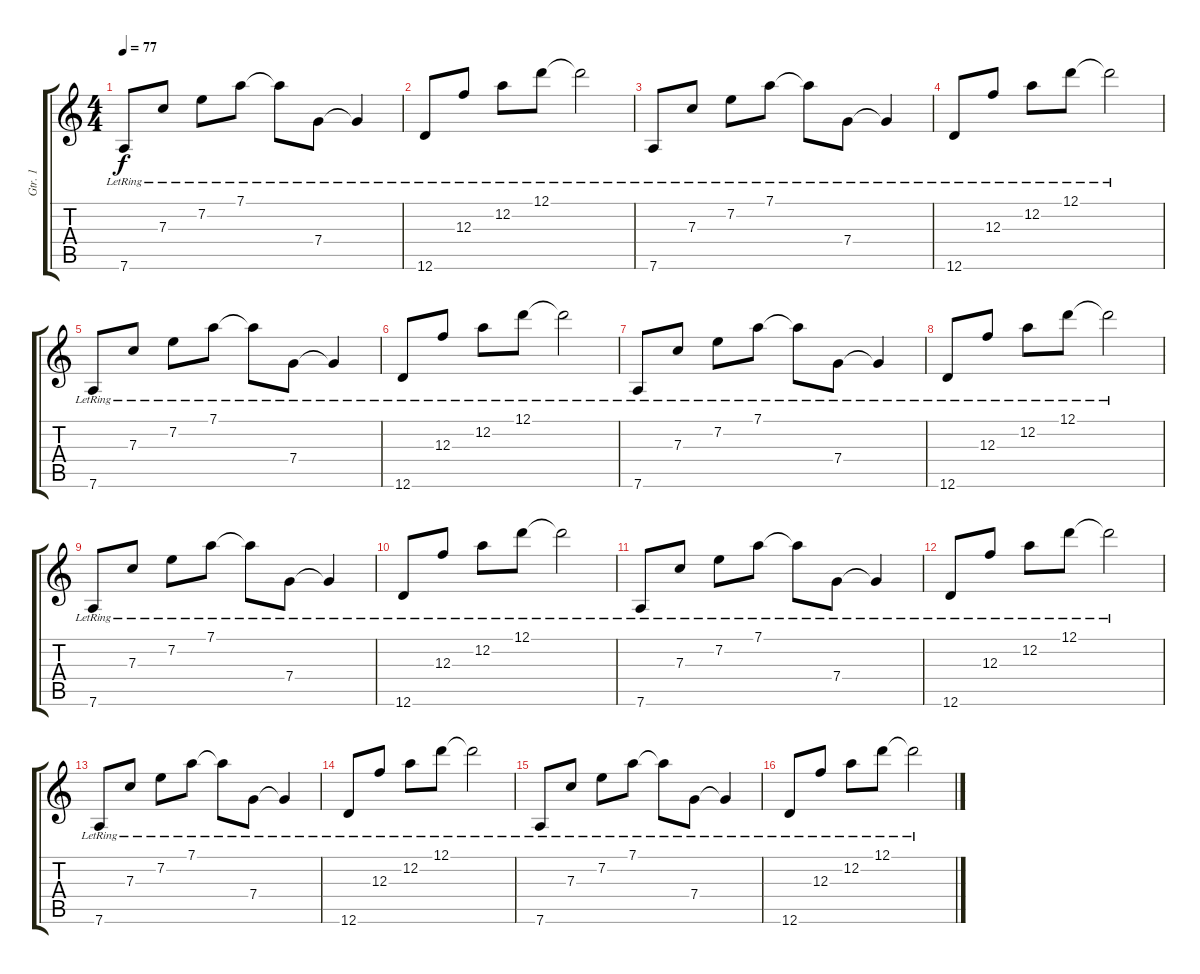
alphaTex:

\track ("Gtr. 1" "Gtr. 1") {instrument electricguitarclean}
\staff {score tabs}
\tuning (D4 A3 F3 C3 G2 D2) {hide}
\ts (4 4)
\tempo 77
\clef g2
\ks c
7.6{lr}.8{dy f} 7.3{lr}.8 7.2{lr}.8 7.1{lr}.8 7.1{lr t}.8 7.4{lr}.8 7.4{lr t}.4 |
12.6{lr}.8 12.3{lr}.8 12.2{lr}.8 12.1{lr}.8 12.1{lr t}.2 |
7.6{lr}.8 7.3{lr}.8 7.2{lr}.8 7.1{lr}.8 7.1{lr t}.8 7.4{lr}.8 7.4{lr t}.4 |
12.6{lr}.8 12.3{lr}.8 12.2{lr}.8 12.1{lr}.8 12.1{lr t}.2 |
7.6{lr}.8 7.3{lr}.8 7.2{lr}.8 7.1{lr}.8 7.1{lr t}.8 7.4{lr}.8 7.4{lr t}.4 |
12.6{lr}.8 12.3{lr}.8 12.2{lr}.8 12.1{lr}.8 12.1{lr t}.2 |
7.6{lr}.8 7.3{lr}.8 7.2{lr}.8 7.1{lr}.8 7.1{lr t}.8 7.4{lr}.8 7.4{lr t}.4 |
12.6{lr}.8 12.3{lr}.8 12.2{lr}.8 12.1{lr}.8 12.1{lr t}.2 |
7.6{lr}.8 7.3{lr}.8 7.2{lr}.8 7.1{lr}.8 7.1{lr t}.8 7.4{lr}.8 7.4{lr t}.4 |
12.6{lr}.8 12.3{lr}.8 12.2{lr}.8 12.1{lr}.8 12.1{lr t}.2 |
7.6{lr}.8 7.3{lr}.8 7.2{lr}.8 7.1{lr}.8 7.1{lr t}.8 7.4{lr}.8 7.4{lr t}.4 |
12.6{lr}.8 12.3{lr}.8 12.2{lr}.8 12.1{lr}.8 12.1{lr t}.2 |
7.6{lr}.8 7.3{lr}.8 7.2{lr}.8 7.1{lr}.8 7.1{lr t}.8 7.4{lr}.8 7.4{lr t}.4 |
12.6{lr}.8 12.3{lr}.8 12.2{lr}.8 12.1{lr}.8 12.1{lr t}.2 |
7.6{lr}.8 7.3{lr}.8 7.2{lr}.8 7.1{lr}.8 7.1{lr t}.8 7.4{lr}.8 7.4{lr t}.4 |
12.6{lr}.8 12.3{lr}.8 12.2{lr}.8 12.1{lr}.8 12.1{lr t}.2
